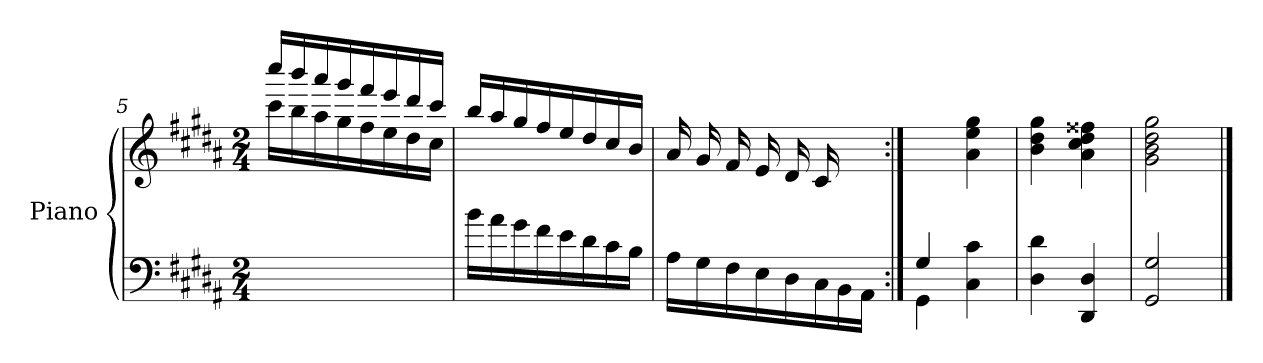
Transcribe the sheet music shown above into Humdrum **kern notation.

**kern	**kern
*part1	*part1
*staff2	*staff1
*I"Piano	*
*I'Pno.	*
!!LO:LB:g=z
*clefF4	*clefG2
*k[f#c#g#d#a#]	*k[f#c#g#d#a#]
*M2/4	*M2/4
=5	=5
*	*^
2ryy	16cccc#/LL	16ccc#\LL
.	16bbb/	16bb\
.	16aaa#/	16aa#\
.	16ggg#/	16gg#\
.	16fff#/	16ff#\
.	16eee/	16ee\
.	16ddd#/	16dd#\
.	16ccc#/JJ	16cc#\JJ
*	*v	*v
=6	=6
16b\LL	16bb/LL
16a#\	16aa#/
16g#\	16gg#/
16f#\	16ff#/
16e\	16ee/
16d#\	16dd#/
16c#\	16cc#/
16B\JJ	16b/JJ
=7	=7
*^	*
4.ryy	16A#\LL	16a#/LL
.	16G#\	16g#/
.	16F#\	16f#/
.	16E\	16e/
.	16D#\	16d#/
.	16C#\	16c#/
16B/	16BB\	8ryy
16A#/JJ	16AA#\JJ	.
=8:|!	=8:|!	=8:|!
4G#/	4GG#\	4ryy
4ryy	4C#\ 4c#\	4a#\ 4ee\ 4gg#\
*v	*v	*
=9	=9
4D#\ 4d#\	4b\ 4dd#\ 4gg#\
4DD#/ 4D#/	4a#\ 4cc#\ 4dd#\ 4ff##X\
=10	=10
2GG#/ 2G#/	2g#\ 2b\ 2dd#\ 2gg#\
==	==
*-	*-
